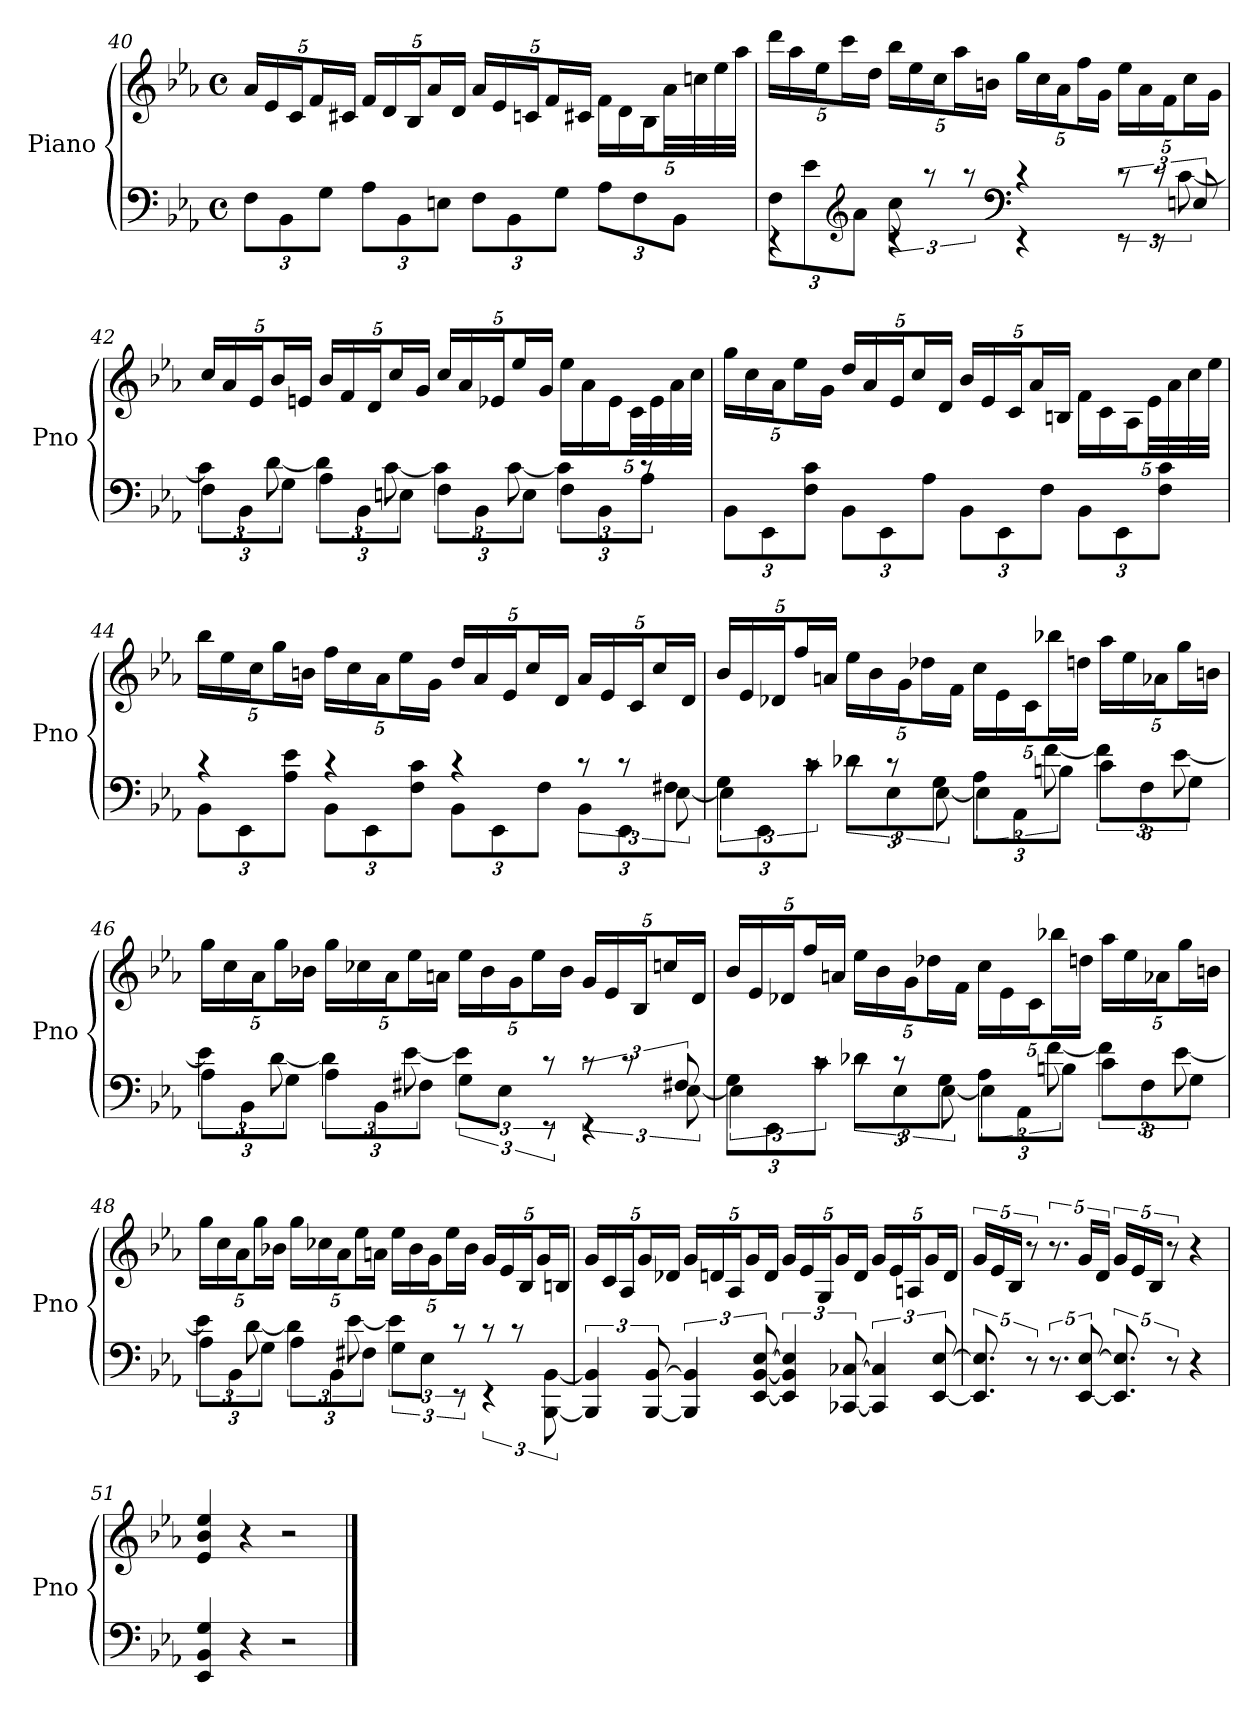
**kern	**kern
*part1	*part1
*staff2	*staff1
*I"Piano	*
*I'Pno	*
*clefF4	*clefG2
*k[b-e-a-]	*k[b-e-a-]
*M4/4	*M4/4
*met(c)	*met(c)
=40	=40
12F\L	20a-/LL
.	20e-/
12BB-\	.
.	20c/J
.	20f/L
12G\J	.
.	20c#X/JJ
12A-\L	20f/LL
.	20d/
12BB-\	.
.	20B-/J
.	20a-/L
12En\J	.
.	20d/JJ
12F\L	20a-/LL
.	20e-/
12BB-\	.
.	20cn/J
.	20f/L
12G\J	.
.	20c#X/JJ
12A-\L	20f\LL
.	20d\
12F\	.
.	20B-\J
.	40a-\LL
12BB-\J	.
.	40ccn\
.	40ee-\
.	40aa-\JJJ
=41	=41
*^	*
4rEE	12F\L	20ddd\LL
.	.	20aa-\
.	12e-\	.
.	.	20ee-\J
.	.	20ccc\L
*clefG2	*	*
.	12a-\J	.
.	.	20dd\JJ
4rc	12cc	20bb-\LL
.	.	20ee-\
.	12raa	.
.	.	20cc\J
.	.	20aa-\L
.	12raa	.
.	.	20bn\JJ
*clefF4	*	*
4rEE	4rc	20gg\LL
.	.	20cc\
.	.	20a-\J
.	.	20ff\L
.	.	20g\JJ
12rEE	12rc	20ee-\LL
.	.	20a-\
12rEE	12rc	.
.	.	20f\J
.	.	20cc\L
12En	[12c	.
.	.	20g\JJ
=42	=42	=42
12F\L	6c]	20cc/LL
.	.	20a-/
12BB-\	.	.
.	.	20e-/J
.	.	20b-/L
12G\J	[12d	.
.	.	20en/JJ
12A-\L	6d]	20b-/LL
.	.	20f/
12BB-\	.	.
.	.	20d/J
.	.	20cc/L
12En\J	[12c	.
.	.	20g/JJ
12F\L	6c]	20cc/LL
.	.	20a-/
12BB-\	.	.
.	.	20e-X/J
.	.	20ee-/L
12E\J	[12c	.
.	.	20g/JJ
12F\L	6c]	20ee-\LL
.	.	20a-\
12BB-\	.	.
.	.	20e-\J
.	.	40c\LL
12A-\J	12rc	.
.	.	40e-\
.	.	40a-\
.	.	40cc\JJJ
*v	*v	*
=43	=43
12BB-\L	20gg\LL
.	20cc\
12EE-\	.
.	20a-\J
.	20ee-\L
12F\ 12c\J	.
.	20g\JJ
12BB-\L	20dd/LL
.	20a-/
12EE-\	.
.	20e-/J
.	20cc/L
12A-\J	.
.	20d/JJ
12BB-\L	20b-/LL
.	20e-/
12EE-\	.
.	20c/J
.	20a-/L
12F\J	.
.	20Bn/JJ
12BB-\L	20f\LL
.	20c\
12EE-\	.
.	20A-\J
.	40e-\LL
12F\ 12c\J	.
.	40a-\
.	40cc\
.	40ee-\JJJ
=44	=44
*^	*
12BB-\L	4rc	20bb-\LL
.	.	20ee-\
12EE-\	.	.
.	.	20cc\J
.	.	20gg\L
12A-\ 12e-\J	.	.
.	.	20bn\JJ
12BB-\L	4rc	20ff\LL
.	.	20cc\
12EE-\	.	.
.	.	20a-\J
.	.	20ee-\L
12F\ 12c\J	.	.
.	.	20g\JJ
12BB-\L	4rc	20dd/LL
.	.	20a-/
12EE-\	.	.
.	.	20e-/J
.	.	20cc/L
12F\J	.	.
.	.	20d/JJ
12BB-\L	12rc	20a-/LL
.	.	20e-/
12EE-\	12rc	.
.	.	20c/J
.	.	20cc/L
12F#X\J	[12E-	.
.	.	20d/JJ
=45	=45	=45
12G\L	6E-]	20b-/LL
.	.	20e-/
12EE-\	.	.
.	.	20d-X/J
.	.	20ff/L
12c\J	12rc	.
.	.	20an/JJ
12d-X\L	12rc	20ee-\LL
.	.	20b-\
12E-\	12rc	.
.	.	20g\J
.	.	20dd-X\L
12G\J	[12E-	.
.	.	20f\JJ
12A-\L	6E-]	20cc\LL
.	.	20e-\
12AA-\	.	.
.	.	20c\J
.	.	20bb-X\L
12Bn\J	[12f	.
.	.	20ddn\JJ
12c\L	6f]	20aa-\LL
.	.	20ee-\
12F\	.	.
.	.	20a-X\J
.	.	20gg\L
12G\J	[12e-	.
.	.	20bn\JJ
=46	=46	=46
12A-\L	6e-]	20gg\LL
.	.	20cc\
12BB-\	.	.
.	.	20a-\J
.	.	20gg\L
12G\J	[12d	.
.	.	20b-X\JJ
12A-\L	6d]	20gg\LL
.	.	20cc-X\
12BB-\	.	.
.	.	20a-\J
.	.	20ee-\L
12F#X\J	[12e-	.
.	.	20an\JJ
12G\L	6e-]	20ee-\LL
.	.	20b-\
12E-\J	.	.
.	.	20g\J
.	.	20ee-\L
12rEE	12rc	.
.	.	20b-\JJ
6rEE	12rc	20g/LL
.	.	20e-/
.	12rc	.
.	.	20B-/J
.	.	20ccn/L
12F#X	[12E-	.
.	.	20d/JJ
=47	=47	=47
12G\L	6E-]	20b-/LL
.	.	20e-/
12EE-\	.	.
.	.	20d-X/J
.	.	20ff/L
12c\J	12rc	.
.	.	20an/JJ
12d-X\L	12rc	20ee-\LL
.	.	20b-\
12E-\	12rc	.
.	.	20g\J
.	.	20dd-X\L
12G\J	[12E-	.
.	.	20f\JJ
12A-\L	6E-]	20cc\LL
.	.	20e-\
12AA-\	.	.
.	.	20c\J
.	.	20bb-X\L
12Bn\J	[12f	.
.	.	20ddn\JJ
12c\L	6f]	20aa-\LL
.	.	20ee-\
12F\	.	.
.	.	20a-X\J
.	.	20gg\L
12G\J	[12e-	.
.	.	20bn\JJ
=48	=48	=48
12A-\L	6e-]	20gg\LL
.	.	20cc\
12BB-\	.	.
.	.	20a-\J
.	.	20gg\L
12G\J	[12d	.
.	.	20b-X\JJ
12A-\L	6d]	20gg\LL
.	.	20cc-X\
12BB-\	.	.
.	.	20a-\J
.	.	20ee-\L
12F#X\J	[12e-	.
.	.	20an\JJ
12G\L	6e-]	20ee-\LL
.	.	20b-\
12E-\J	.	.
.	.	20g\J
.	.	20ee-\L
12rEE	12rc	.
.	.	20b-\JJ
4rEE	12rc	20g/LL
.	.	20e-/
.	12rc	.
.	.	20B-/J
.	.	20g/L
.	[12BBB- [12BB-	.
.	.	20Bn/JJ
*v	*v	*
=49	=49
6BBB-] 6BB-]	20g/LL
.	20c/
.	20A-/J
.	20g/L
[12BBB- [12BB-	.
.	20d-X/JJ
6BBB-] 6BB-]	20g/LL
.	20dn/
.	20A-/J
.	20g/L
[12EE- [12BB- [12E-	.
.	20d/JJ
6EE-] 6BB-] 6E-]	20g/LL
.	20e-/
.	20G/J
.	20g/L
[12CC-X [12C-X	.
.	20d/JJ
6CC-] 6C-]	20g/LL
.	20e-/
.	20An/J
.	20g/L
[12EE- [12E-	.
.	20d/JJ
=50	=50
10.EE-] 10.E-]	20g/LL
.	20e-/
.	20B-/JJ
10r	10r
10.r	10.r
[10EE- [10E-	20g/LL
.	20d/JJ
10.EE-] 10.E-]	20g/LL
.	20e-/
.	20B-/JJ
10r	10r
4r	4r
=51	=51
4EE- 4BB- 4G	4e- 4b- 4ee-
4r	4r
2r	2r
==	==
*-	*-
